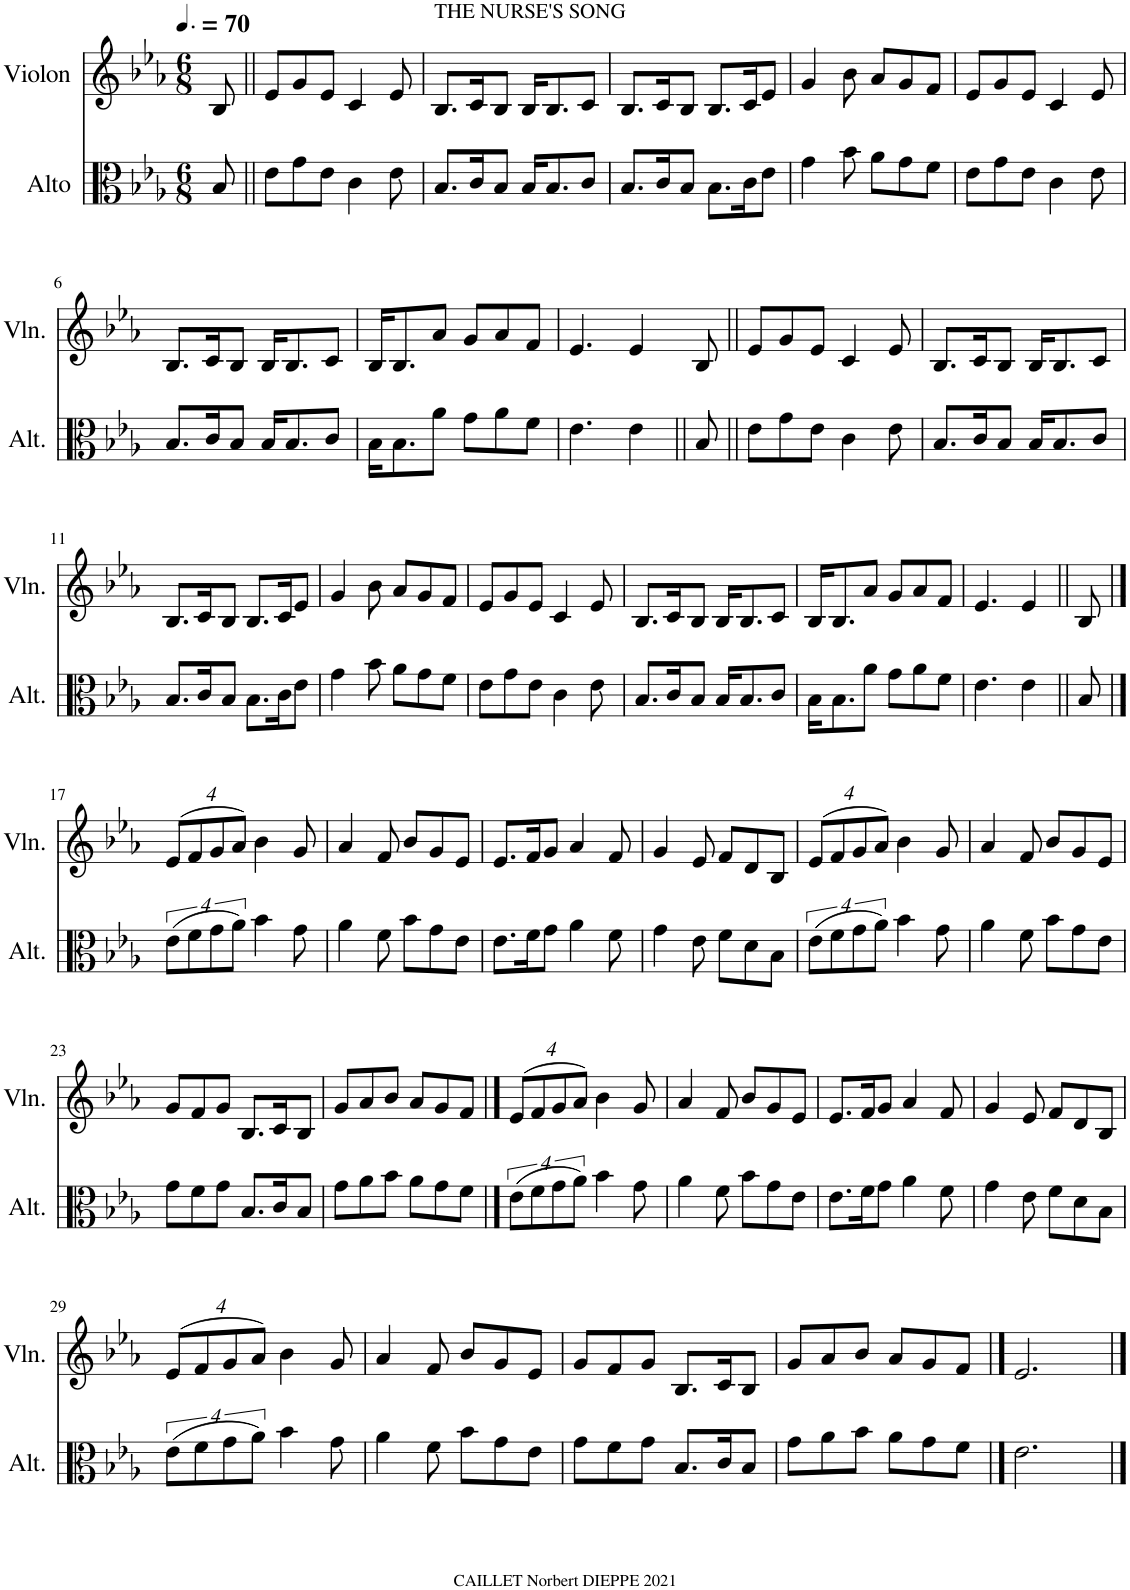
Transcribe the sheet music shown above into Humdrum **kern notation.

**kern	**kern
*part2	*part1
*staff2	*staff1
*I"Alto	*I"Violon
*I'Alt.	*I'Vln.
*clefC3	*clefG2
*k[b-e-a-]	*k[b-e-a-]
*M6/8	*M6/8
*MM105	*MM105
=	=
8B-/	8B-/
=1||	=1||
8e-\L	8e-/L
8g\	8g/
8e-\J	8e-/J
4c\	4c/
8e-\	8e-/
=2	=2
!	!LO:TX:a:t=THE NURSE'S SONG
8.B-/L	8.B-/L
16c/K	16c/K
8B-/J	8B-/J
16B-/KL	16B-/KL
8.B-/	8.B-/
8c/J	8c/J
=3	=3
8.B-/L	8.B-/L
16c/K	16c/K
8B-/J	8B-/J
8.B-\L	8.B-/L
16c\K	16c/K
8e-\J	8e-/J
=4	=4
4g\	4g/
8b-\	8b-\
8a-\L	8a-/L
8g\	8g/
8f\J	8f/J
=5	=5
8e-\L	8e-/L
8g\	8g/
8e-\J	8e-/J
4c\	4c/
8e-\	8e-/
!!LO:LB:g=z
=6	=6
8.B-/L	8.B-/L
16c/K	16c/K
8B-/J	8B-/J
16B-/KL	16B-/KL
8.B-/	8.B-/
8c/J	8c/J
=7	=7
16B-\KL	16B-/KL
8.B-\	8.B-/
8a-\J	8a-/J
8g\L	8g/L
8a-\	8a-/
8f\J	8f/J
=8	=8
4.e-\	4.e-/
4e-\	4e-/
8B-/	8B-/
=9||	=9||
8e-\L	8e-/L
8g\	8g/
8e-\J	8e-/J
4c\	4c/
8e-\	8e-/
=10	=10
8.B-/L	8.B-/L
16c/K	16c/K
8B-/J	8B-/J
16B-/KL	16B-/KL
8.B-/	8.B-/
8c/J	8c/J
!!LO:LB:g=z
=11	=11
8.B-/L	8.B-/L
16c/K	16c/K
8B-/J	8B-/J
8.B-\L	8.B-/L
16c\K	16c/K
8e-\J	8e-/J
=12	=12
4g\	4g/
8b-\	8b-\
8a-\L	8a-/L
8g\	8g/
8f\J	8f/J
=13	=13
8e-\L	8e-/L
8g\	8g/
8e-\J	8e-/J
4c\	4c/
8e-\	8e-/
=14	=14
8.B-/L	8.B-/L
16c/K	16c/K
8B-/J	8B-/J
16B-/KL	16B-/KL
8.B-/	8.B-/
8c/J	8c/J
=15	=15
16B-\KL	16B-/KL
8.B-\	8.B-/
8a-\J	8a-/J
8g\L	8g/L
8a-\	8a-/
8f\J	8f/J
=16	=16
4.e-\	4.e-/
4e-\	4e-/
8B-/	8B-/
!!LO:LB:g=z
==17	==17
*	*Xbrackettup
(32%3e-\L	(>32%3e-/L
32%3f\	32%3f/
32%3g\	32%3g/
32%3a-\J)	32%3a-/J)
4b-\	4b-\
8g\	8g/
=18	=18
4a-\	4a-/
8f\	8f/
8b-\L	8b-/L
8g\	8g/
8e-\J	8e-/J
=19	=19
8.e-\L	8.e-/L
16f\K	16f/K
8g\J	8g/J
4a-\	4a-/
8f\	8f/
=20	=20
4g\	4g/
8e-\	8e-/
8f\L	8f/L
8d\	8d/
8B-\J	8B-/J
=21	=21
(32%3e-\L	(>32%3e-/L
32%3f\	32%3f/
32%3g\	32%3g/
32%3a-\J)	32%3a-/J)
4b-\	4b-\
8g\	8g/
=22	=22
4a-\	4a-/
8f\	8f/
8b-\L	8b-/L
8g\	8g/
8e-\J	8e-/J
!!LO:LB:g=z
=23	=23
8g\L	8g/L
8f\	8f/
8g\J	8g/J
8.B-/L	8.B-/L
16c/K	16c/K
8B-/J	8B-/J
=24	=24
8g\L	8g/L
8a-\	8a-/
8b-\J	8b-/J
8a-\L	8a-/L
8g\	8g/
8f\J	8f/J
==25	==25
(32%3e-\L	(>32%3e-/L
32%3f\	32%3f/
32%3g\	32%3g/
32%3a-\J)	32%3a-/J)
4b-\	4b-\
8g\	8g/
=26	=26
4a-\	4a-/
8f\	8f/
8b-\L	8b-/L
8g\	8g/
8e-\J	8e-/J
=27	=27
8.e-\L	8.e-/L
16f\K	16f/K
8g\J	8g/J
4a-\	4a-/
8f\	8f/
=28	=28
4g\	4g/
8e-\	8e-/
8f\L	8f/L
8d\	8d/
8B-\J	8B-/J
!!LO:LB:g=z
=29	=29
(32%3e-\L	(>32%3e-/L
32%3f\	32%3f/
32%3g\	32%3g/
32%3a-\J)	32%3a-/J)
4b-\	4b-\
8g\	8g/
=30	=30
4a-\	4a-/
8f\	8f/
8b-\L	8b-/L
8g\	8g/
8e-\J	8e-/J
=31	=31
8g\L	8g/L
8f\	8f/
8g\J	8g/J
8.B-/L	8.B-/L
16c/K	16c/K
8B-/J	8B-/J
=32	=32
8g\L	8g/L
8a-\	8a-/
8b-\J	8b-/J
8a-\L	8a-/L
8g\	8g/
8f\J	8f/J
==33	==33
2.e-\	2.e-/
==	==
*-	*-
